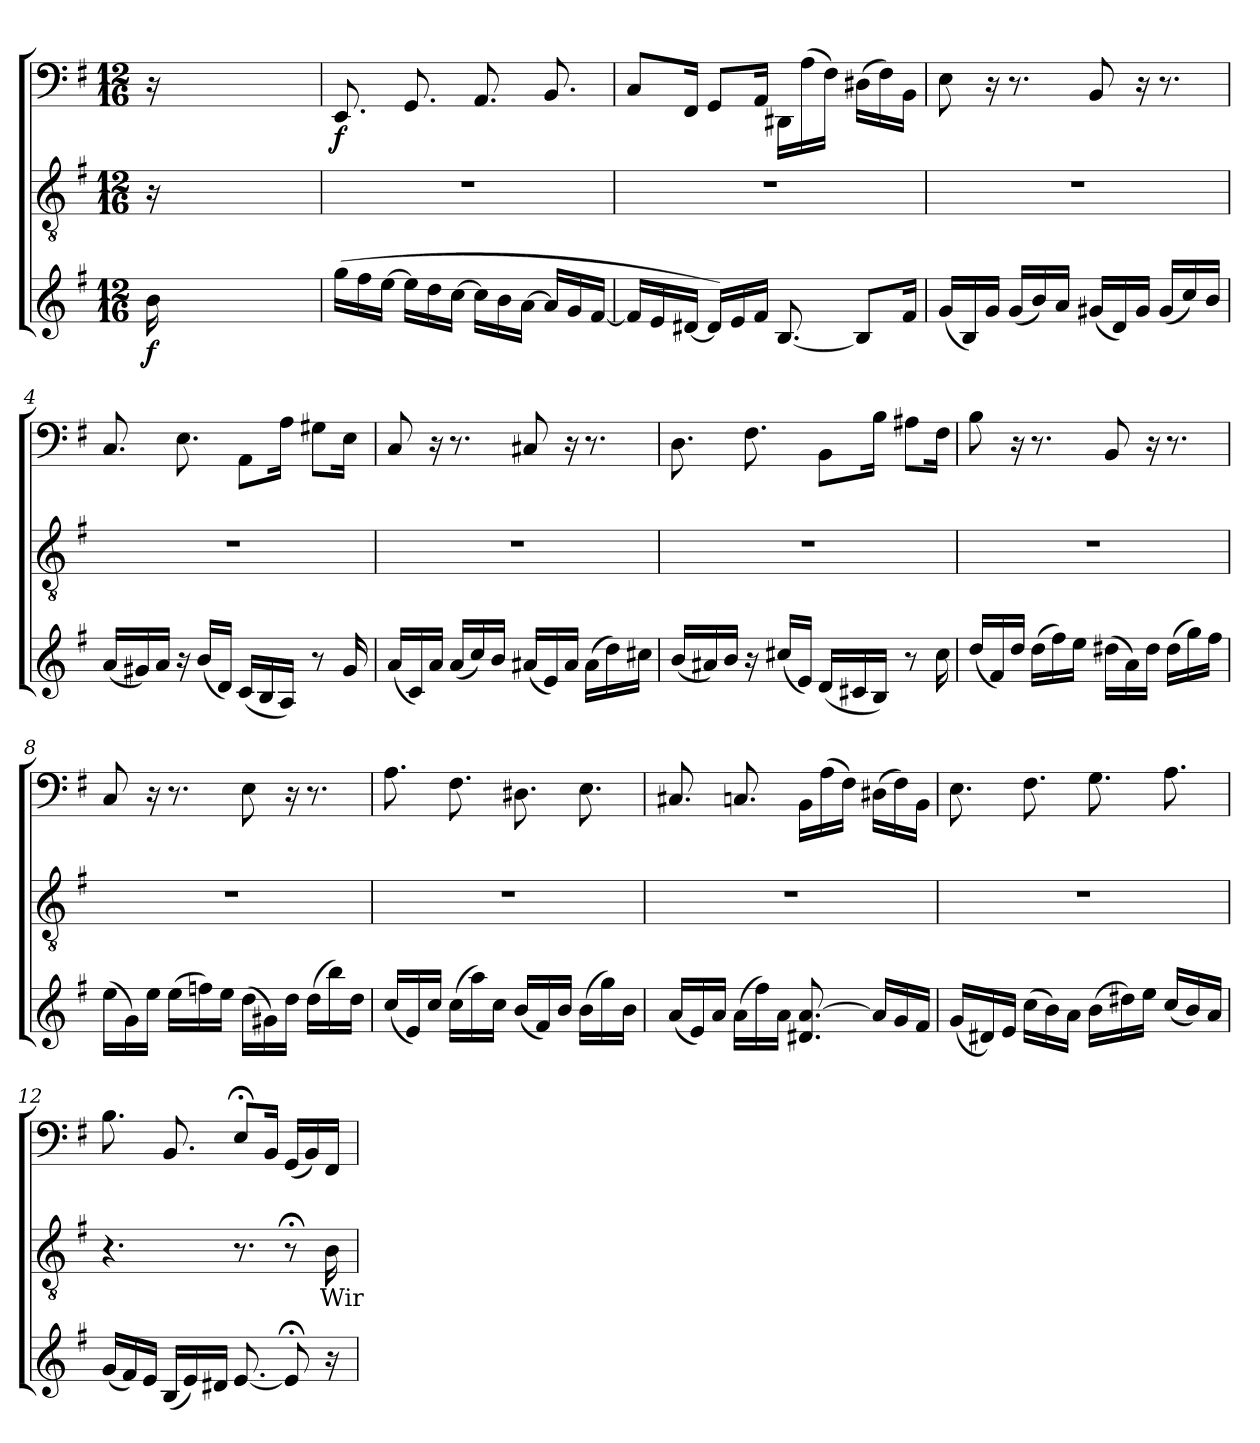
**kern	**dynam	**kern	**text	**kern	**dynam
*part3	*part3	*part2	*part2	*part1	*part1
*staff3	*staff3	*staff2	*staff2	*staff1	*staff1
*clefG2	*	*clefGv2	*	*clefF4	*
*k[f#]	*	*k[f#]	*	*k[f#]	*
*e:	*	*e:	*	*e:	*
*M12/16	*	*M12/16	*	*M12/16	*
=	=	=	=	=	=
16b\	f	16r	.	16r	.
2ryy	.	2ryy	.	2ryy	.
16ryy	.	16ryy	.	16ryy	.
16ryy	.	16ryy	.	16ryy	.
16ryy	.	16ryy	.	16ryy	.
=1	=1	=1	=1	=1	=1
(16gg\LL	.	2.r	.	8.EE/	f
16ff#\	.	.	.	.	.
[16ee\JJ	.	.	.	.	.
16ee\LL]	.	.	.	8.GG/	.
16dd\	.	.	.	.	.
[16cc\JJ	.	.	.	.	.
16cc\LL]	.	.	.	8.AA/	.
16b\	.	.	.	.	.
[16a\JJ	.	.	.	.	.
16a/LL]	.	.	.	8.BB/	.
16g/	.	.	.	.	.
[16f#/JJ	.	.	.	.	.
=2	=2	=2	=2	=2	=2
16f#/LL]	.	2.r	.	8C/L	.
16e/	.	.	.	.	.
[16d#X/JJ	.	.	.	16FF#/Jk	.
16d#/LL])	.	.	.	8GG/L	.
16e/	.	.	.	.	.
16f#/JJ	.	.	.	16AA/Jk	.
[8.B/	.	.	.	16DD#X\LL	.
.	.	.	.	(16A\	.
.	.	.	.	16F#\JJ)	.
8B/L]	.	.	.	(16D#X\LL	.
.	.	.	.	16F#\)	.
16f#/Jk	.	.	.	16BB\JJ	.
=3	=3	=3	=3	=3	=3
(16g/LL	.	2.r	.	8E\	.
16B/)	.	.	.	.	.
16g/JJ	.	.	.	16r	.
(16g/LL	.	.	.	8.r	.
16b/)	.	.	.	.	.
16a/JJ	.	.	.	.	.
(16g#X/LL	.	.	.	8BB/	.
16d/)	.	.	.	.	.
16g#/JJ	.	.	.	16r	.
(16g#/LL	.	.	.	8.r	.
16cc/)	.	.	.	.	.
16b/JJ	.	.	.	.	.
=4	=4	=4	=4	=4	=4
(16a/LL	.	2.r	.	8.C/	.
16g#X/)	.	.	.	.	.
16a/JJ	.	.	.	.	.
16r	.	.	.	8.E\	.
(16b/LL	.	.	.	.	.
16d/JJ)	.	.	.	.	.
(16c/LL	.	.	.	8AA\L	.
16B/	.	.	.	.	.
16A/JJ)	.	.	.	16A\Jk	.
8r	.	.	.	8G#X\L	.
16g#/	.	.	.	16E\Jk	.
=5	=5	=5	=5	=5	=5
(16a/LL	.	2.r	.	8C/	.
16c/)	.	.	.	.	.
16a/JJ	.	.	.	16r	.
(16a/LL	.	.	.	8.r	.
16cc/)	.	.	.	.	.
16b/JJ	.	.	.	.	.
(16a#X/LL	.	.	.	8C#X/	.
16e/)	.	.	.	.	.
16a#/JJ	.	.	.	16r	.
(16a#\LL	.	.	.	8.r	.
16dd\)	.	.	.	.	.
16cc#X\JJ	.	.	.	.	.
=6	=6	=6	=6	=6	=6
(16b/LL	.	2.r	.	8.D\	.
16a#X/)	.	.	.	.	.
16b/JJ	.	.	.	.	.
16r	.	.	.	8.F#\	.
(16cc#X/LL	.	.	.	.	.
16e/JJ)	.	.	.	.	.
(16d/LL	.	.	.	8BB\L	.
16c#X/	.	.	.	.	.
16B/JJ)	.	.	.	16B\Jk	.
8r	.	.	.	8A#X\L	.
16cc#\	.	.	.	16F#\Jk	.
=7	=7	=7	=7	=7	=7
(16dd/LL	.	2.r	.	8B\	.
16f#/)	.	.	.	.	.
16dd/JJ	.	.	.	16r	.
(16dd\LL	.	.	.	8.r	.
16ff#\)	.	.	.	.	.
16ee\JJ	.	.	.	.	.
(16dd#X\LL	.	.	.	8BB/	.
16a\)	.	.	.	.	.
16dd#\JJ	.	.	.	16r	.
(16dd#\LL	.	.	.	8.r	.
16gg\)	.	.	.	.	.
16ff#\JJ	.	.	.	.	.
=8	=8	=8	=8	=8	=8
(16ee\LL	.	2.r	.	8C/	.
16g\)	.	.	.	.	.
16ee\JJ	.	.	.	16r	.
(16ee\LL	.	.	.	8.r	.
16ffn\)	.	.	.	.	.
16ee\JJ	.	.	.	.	.
(16dd\LL	.	.	.	8E\	.
16g#X\)	.	.	.	.	.
16dd\JJ	.	.	.	16r	.
(16dd\LL	.	.	.	8.r	.
16bb\)	.	.	.	.	.
16dd\JJ	.	.	.	.	.
=9	=9	=9	=9	=9	=9
(16cc/LL	.	2.r	.	8.A\	.
16e/)	.	.	.	.	.
16cc/JJ	.	.	.	.	.
(16cc\LL	.	.	.	8.F#\	.
16aa\)	.	.	.	.	.
16cc\JJ	.	.	.	.	.
(16b/LL	.	.	.	8.D#X\	.
16f#/)	.	.	.	.	.
16b/JJ	.	.	.	.	.
(16b\LL	.	.	.	8.E\	.
16gg\)	.	.	.	.	.
16b\JJ	.	.	.	.	.
=10	=10	=10	=10	=10	=10
(16a/LL	.	2.r	.	8.C#X/	.
16e/)	.	.	.	.	.
16a/JJ	.	.	.	.	.
(16a\LL	.	.	.	8.Cn/	.
16ff#\)	.	.	.	.	.
16a\JJ	.	.	.	.	.
8.d#X/ [8.a/	.	.	.	16BB\LL	.
.	.	.	.	(16A\	.
.	.	.	.	16F#\JJ)	.
16a/LL]	.	.	.	(16D#X\LL	.
16g/	.	.	.	16F#\)	.
16f#/JJ	.	.	.	16BB\JJ	.
=11	=11	=11	=11	=11	=11
(16g/LL	.	2.r	.	8.E\	.
16d#X/)	.	.	.	.	.
16e/JJ	.	.	.	.	.
(16cc\LL	.	.	.	8.F#\	.
16b\)	.	.	.	.	.
16a\JJ	.	.	.	.	.
(16b\LL	.	.	.	8.G\	.
16dd#X\)	.	.	.	.	.
16ee\JJ	.	.	.	.	.
(16cc/LL	.	.	.	8.A\	.
16b/)	.	.	.	.	.
16a/JJ	.	.	.	.	.
=12	=12	=12	=12	=12	=12
(16g/LL	.	4.r	.	8.B\	.
16f#/)	.	.	.	.	.
16e/JJ	.	.	.	.	.
(16B/LL	.	.	.	8.BB/	.
16e/)	.	.	.	.	.
16d#X/JJ	.	.	.	.	.
[8.e/	.	8.r	.	8E;</L	.
.	.	.	.	16BB/Jk	.
8e;</]	.	8r;<	.	(16GG/LL	.
.	.	.	.	16BB/)	.
16r	.	16B\	Wir	16FF#/JJ	.
=	=	=	=	=	=
*-	*-	*-	*-	*-	*-
